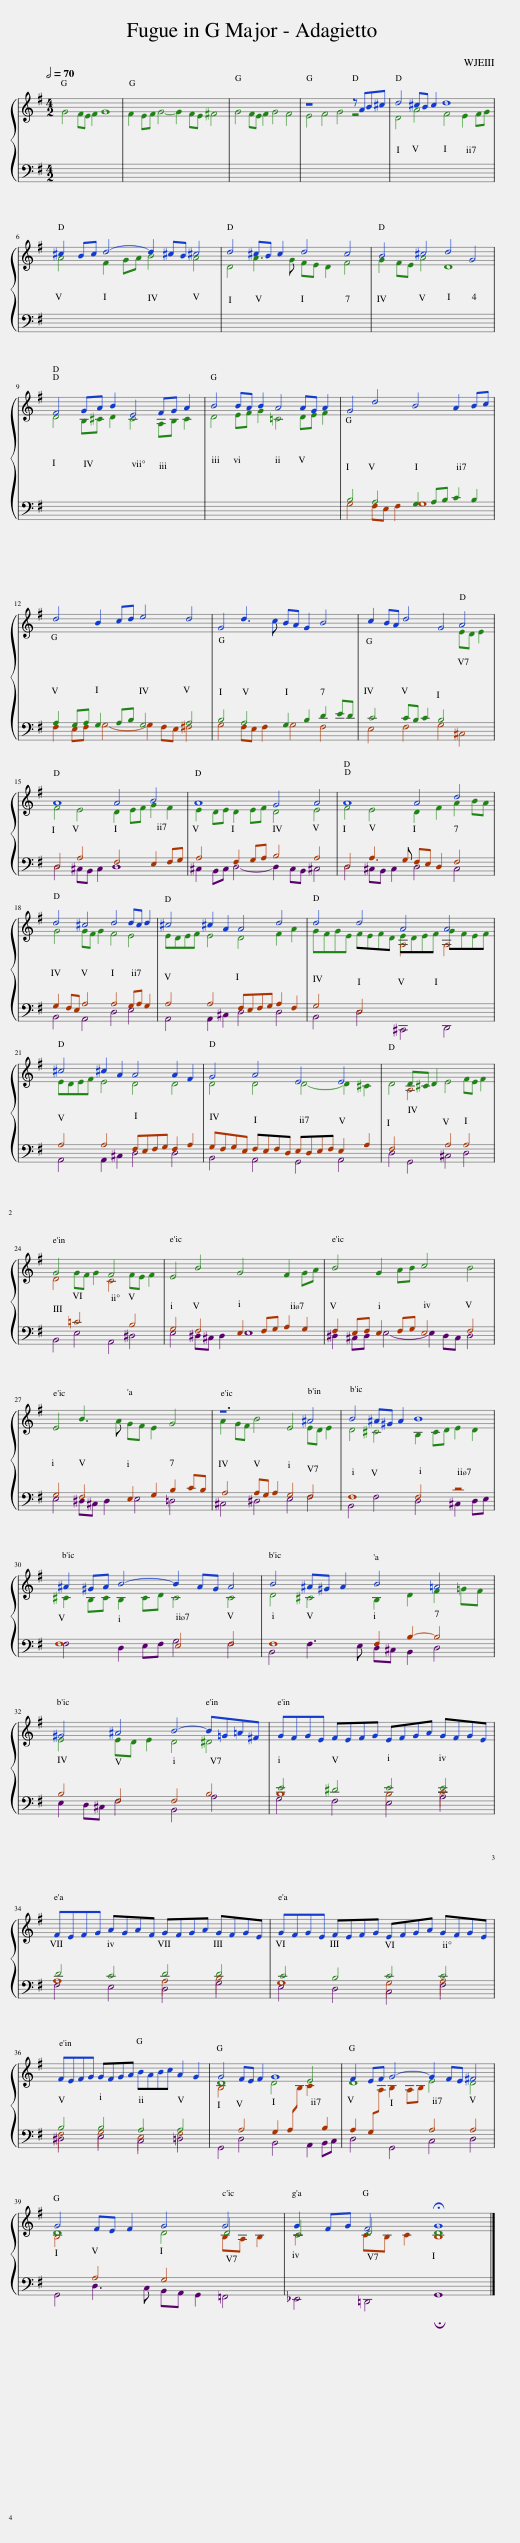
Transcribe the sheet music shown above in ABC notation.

X:1
%%score { ( 1 2 ) | ( 3 4 5 6 ) }
L:1/8
Q:1/2=70
M:4/2
I:linebreak $
K:G
V:1 treble
V:2 treble
V:3 bass
V:4 bass
V:5 bass
V:6 bass
V:1
 x16 | x16 | x16 | z8 x4 z AB^c | d4 ^cB c2 d8 |$ %5
 ^c2 Bc d4- d2 ^cB ^c4 | d4 ^cB c2 d4 c4 | B4 ^c4 d4 G4 |$ F4 GA B2 E4 FG A2 | B4 BA B2 A4 AG A2 | %10
 G4 d4 B4 A2 Bc |$ d4 B2 cd e4 d4 | G4 d3 c BA G2 B4 | c2 BA d4 G4 A4 |$ A8 A4 B4 | %15
 A8 G4 A4 | A8 A4 d4 |$ d4 ^c4 d4 dc d2 | ^c4 ^c2 A2 A4 d4 | d4 d4 A4 A4 |$ %20
 ^c4 ^c2 A2 A4 A2 F2 | G4 A4 E4 E4 | x16 |$ x16 | x16 | %25
 x16 |$ x16 | z12 ^A4 | B4 ^A^G A2 B8 |$ ^A2 ^GA B4- B2 AG A4 | %30
 B4 ^A^G A2 B4 =A4 |$ ^G4 ^A4 B4- B=G=A^F | GFGE FEFG EFGA GFGE |$ FEFG AGAF GFGA GFGE | GFGE FEFG EFGA GFGE |$ %35
 FEFG GFGA BABc A2 G2 | G4 FE F2 G8 | F2 EF G4- G2 FE ^F4 |$ G4 FE F2 G4 G4 | G2 FG F4 !fermata!G8 |] %40
V:2
 G4 FE F2 G8 | F2 EF G4- G2 FE ^F4 | G4 FE F2 G4 F4 | E4 F4 G4 z4 | D4 A4 F4 E2 FG |$ %5
 A4 F2 GA B4 A4 | D4 A3 G FE D2 F4 | G2 FE A4 D8 |$ D4 B,^C D2 C4 A,B, C2 | D4 EF G2 =C4 DE F2 | %10
 x16 |$ x16 | x16 | x16 |$ F4 E4 D2 EF G2 F2 | %15
 E2 DE D2 EF D4 E4 | F4 E4 D2 F2 A2 BA |$ G4 GF G2 F4 E4 | EDEF E4 D4 F2 A2 | GFGE FEFD EDEF GFEF |$ %20
 EDEF E4 D4 D4 | D4 D4 D4- D2 ^C2 | D4 D^C D2 E4 FE F2 |$ G4 GF G2 F4 FE F2 | E4 B4 G4 F2 GA | %25
 B4 G2 AB c4 B4 |$ E4 B3 A GF E2 G4 | A2 GF B4 E4 ED E2 | D4 ^C4 B,2 CD E2 D2 |$ ^C2 B,C B,2 CD C4 C4 | %30
 D4 ^C4 B,2 D2 F2 =GF |$ E4 ED E2 D4 ^D4 | x16 |$ x16 | x16 |$ %35
 x16 | D8 D4 E4 | D8 E4 D4 |$ D8 D4 D4 | C4 D4 D8 |] %40
V:3
 x16 | x16 | x16 | x16 | x16 |$ %5
 x16 | x16 | x16 |$ x16 | x16 | %10
 x16 |$ x16 | x16 | x16 |$ x16 | %15
 x16 | x16 |$ x16 | x16 | x16 |$ %20
 x16 | x16 | x16 |$ x16 | x16 | %25
 x16 |$ x16 | x16 | x16 |$ x16 | %30
 x16 |$ x16 | x16 |$ x16 | x16 |$ %35
 x16 | x16 | x16 |$ x16 | x16 |] %40
V:4
 x16 | x16 | x16 | x16 | x16 |$ %5
 x16 | x16 | x16 |$ x16 | x16 | %10
 B,4 A,4 G,2 A,B, C2 B,2 |$ A,2 G,A, G,2 A,B, G,4 A,4 | B,4 A,4 G,2 B,2 D2 ED | C4 CB, C2 B,4[I:staff -1] ED E2 |$ x16 | %15
 x16 | x16 |$ x16 | x16 | x16 |$ %20
 x16 | x16 | x16 |$ x16 | x16 | %25
 x16 |$ x16 | x16 | x16 |$ x16 | %30
 x16 |$ x16 |[I:staff +1] E4 ^D4 E4 E4 |$ D4 C4 D4 D4 | C4 B,4 C4 C4 |$ %35
 B,4 B,4 A,4 A,4 | x16 | x16 |$ x16 | x16 |] %40
V:5
 x16 | x16 | x16 | x16 | x16 |$ %5
 x16 | x16 | x16 |$ x16 | x16 | %10
 G,4 F,E, F,2 G,8 |$ F,2 E,F, G,4- G,2 F,E, ^F,4 | G,4 F,E, F,2 G,4 F,4 | E,4 F,4 G,4 ^C,4 |$ D,4 A,4 F,4 E,2 F,G, | %15
 A,4 F,2 G,A, B,4 A,4 | D,4 A,3 G, F,E, D,2 F,4 |$ G,2 F,E, A,4 A,4 G,A, G,2 | A,4 A,4 F,E,F,G, A,2 F,2 | G,4 D,4[I:staff -1] A,4 A,4 |$ %20
[I:staff +1] A,4 A,4 F,E,F,G, F,2 A,2 | G,F,G,E, F,E,F,D, E,D,E,F, E,2 A,2 | F,4[I:staff -1] A,4[I:staff +1] A,4 A,4 |$[I:staff -1] D4[I:staff +1] =C4[I:staff -1] C4[I:staff +1] B,4 | G,4 F,4 E,2 F,G, A,2 G,2 | %25
 F,2 E,F, E,2 F,G, E,4 F,4 |$ G,4 F,4 E,2 G,2 B,2 CB, | A,4 A,G, A,2 G,4 F,4 | F,8 F,4 z4 |$ F,8 E,4 F,4 | %30
 F,8 F,2 B,2- B,4 |$ B,4 F,4 F,4 B,4 | B,8 B,4 C4 |$ A,8 A,4 B,4 | G,8 G,4 A,4 |$ %35
 F,4 G,4 E,4 F,4 |[I:staff -1] B,4[I:staff +1] A,4 G,2 A,[I:staff -1]B, C2[I:staff +1] B,2 | A,2 G,[I:staff -1]A, B,2 A,B,[I:staff +1] A,4 A,4 |$[I:staff -1] B,4[I:staff +1] A,4 G,4[I:staff -1] B,A, B,2 | C4 CB, C2 B,8 |] %40
V:6
 x16 | x16 | x16 | x16 | x16 |$ %5
 x16 | x16 | x16 |$ x16 | x16 | %10
 x16 |$ x16 | x16 | x16 |$ D,4 ^C,B,, C,2 D,8 | %15
 ^C,2 B,,C, D,4- D,2 C,B,, ^C,4 | D,4 ^C,B,, C,2 D,4 C,4 |$ B,,4 A,,4 D,4 E,4 | A,,4 A,,2 ^C,2 D,4 D,4 | B,,4 D,4 ^C,,4 D,,4 |$ %20
 A,,4 A,,2 ^C,2 D,4 D,4 | B,,4 A,,4 G,,4 A,,4 | D,4 G,,4 ^C,4 D,4 |$ B,,4 E,4 A,,4 ^D,4 | E,4 ^D,^C, D,2 E,8 | %25
 ^D,2 ^C,D, E,4- E,2 D,C, D,4 |$ E,4 ^D,^C, D,2 E,4 =D,4 | ^C,4 ^D,4 E,4 F,4 | B,,4 F,4 D,4 ^C,2 D,E, |$ F,4 D,2 E,F, G,4 F,4 | %30
 B,,4 F,3 E, D,^C, B,,2 D,4 |$ E,2 D,^C, F,4 B,,4 A,4 | G,4 F,4 E,4 A,4 |$ F,4 E,4 D,4 G,4 | E,4 D,4 C,4 F,4 |$ %35
 ^D,4 E,4 C,4 =D,4 | G,,4 D,4 B,,4 A,,2 B,,C, | D,4 G,,4 C,4 D,4 |$ G,,4 D,3 C, B,,A,, G,,2 =F,,4 | _E,,4 =D,,4 !fermata!G,,8 |] %40
